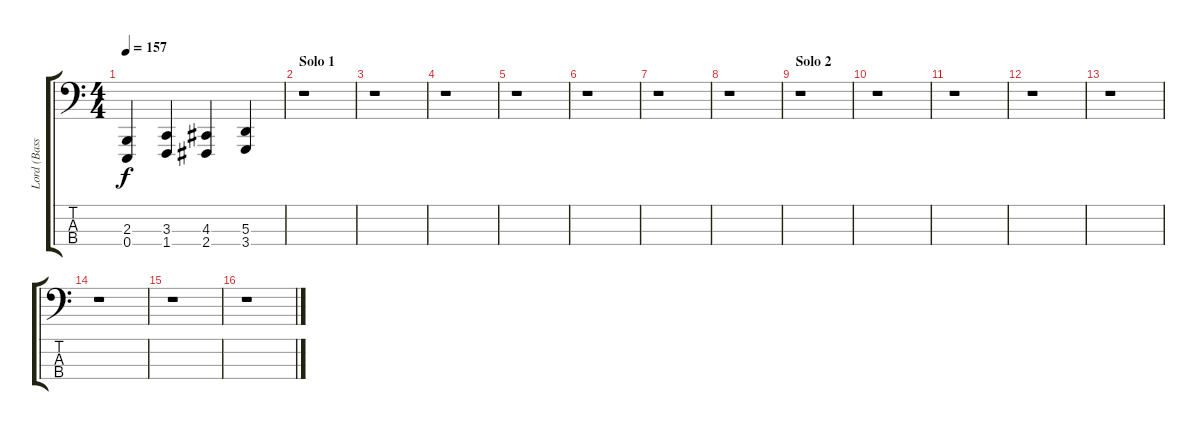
\track ("Lord (Bass)" "Lord (Bass") {instrument electricgrandpiano}
\staff {score tabs}
\tuning (G2 D2 A1 E1) {hide}
\ts (4 4)
\tempo 157
\clef f4
\ks c
(2.3 0.4).4{dy f} (3.3 1.4).4 (4.3 2.4).4 (5.3 3.4).4 |
\section ("" "Solo 1")
r.1 |
r.1 |
r.1 |
r.1 |
r.1 |
r.1 |
r.1 |
\section ("" "Solo 2")
r.1 |
r.1 |
r.1 |
r.1 |
r.1 |
r.1 |
r.1 |
r.1
